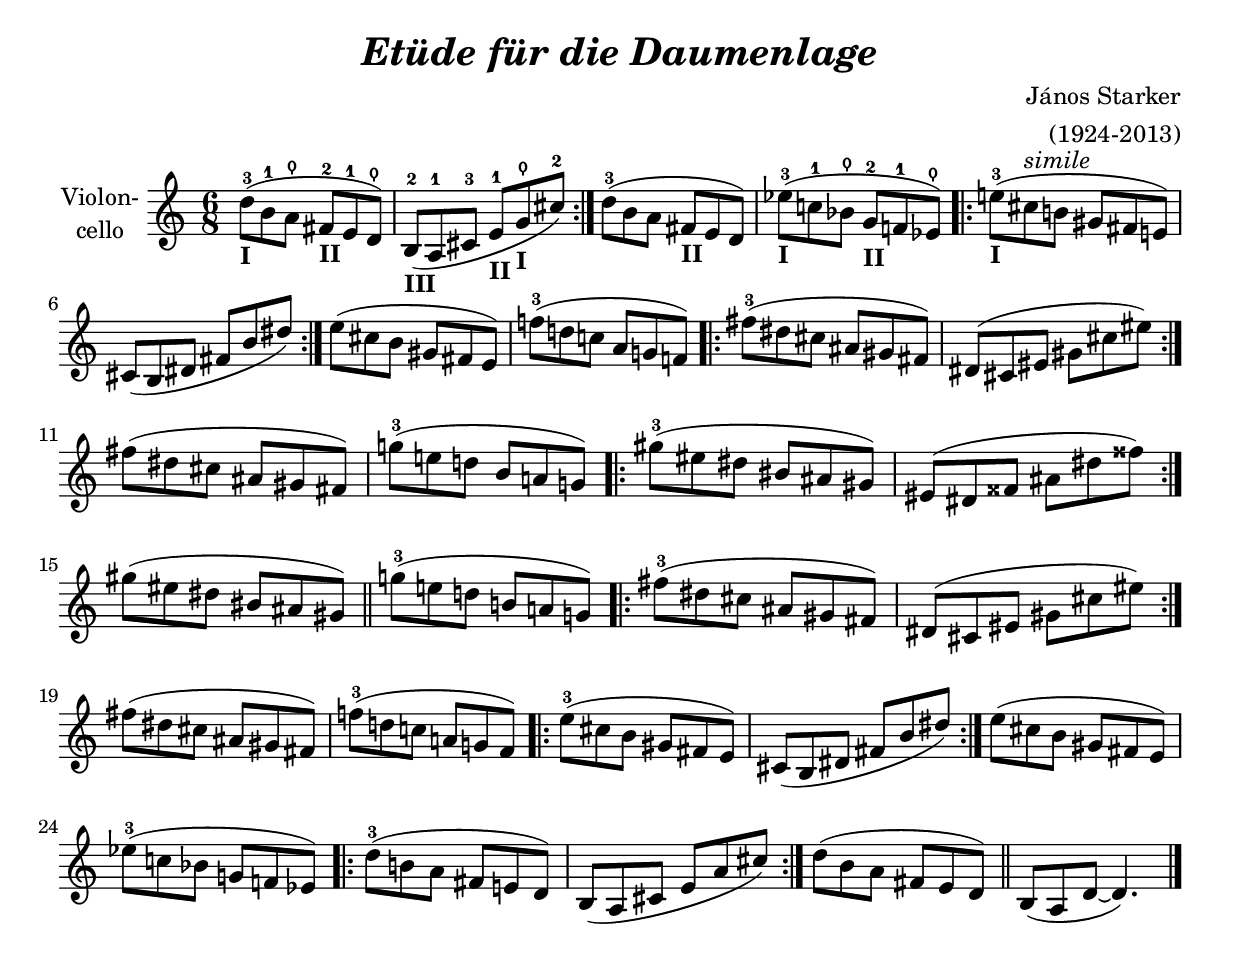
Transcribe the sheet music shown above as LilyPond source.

\version "2.14.2"
\include "deutsch.ly"

#(set-global-staff-size 21)

\header {
  title     = \markup \bold \italic "Etüde für die Daumenlage"
  composer  = "János Starker"
  arranger  = "(1924-2013)"
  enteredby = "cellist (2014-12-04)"
}

voiceconsts = {
  \key c \major
  \clef "treble"
  \time 6/8
  %\numericTimeSignature
  \compressFullBarRests
}

milo = "drawbar organ"

na   = \markup \bold "I"
nb   = \markup \bold "II"
nc   = \markup \bold "III"
simi = \markup \italic "simile"

va = \relative c'' {
   \voiceconsts

   \repeat volta 2 {
     d8(-3_\na h-1 a\thumb fis-2_\nb e-1 d)\thumb
     h(-2_\nc a-1 cis-3 e-1_\nb g\thumb_\na cis)-2
   }
   d(-3 h a fis_\nb e d)
     es'(-3_\na c!-1 b\thumb g-2_\nb f!-1 es!)\thumb

   \repeat volta 2 {
     e'!(-3_\na cis^\simi h! gis fis e!)
     cis( h dis fis h dis)
   }
   e( cis h gis fis e) 
   f'!(-3 d! c! a g! f!)

   \repeat volta 2 {
     fis'(-3 dis cis ais gis fis)
     dis( cis eis gis cis eis)
   }
   fis( dis cis ais gis fis)
   g'!(-3 e! d! h a! g!)

   \repeat volta 2 {
     gis'(-3 eis dis his ais gis)
     eis( dis fisis ais dis fisis)
   }
   gis( eis dis his ais gis) \bar "||"
   g'!(-3 e! d! h! a! g!)

   \repeat volta 2 {
     fis'(-3 dis cis ais gis fis)
     dis( cis eis gis cis eis)
   }
   fis( dis cis ais gis fis)
   f'!(-3 d! c! a! g! f)

   \repeat volta 2 {
     e'(-3 cis h gis fis e)
     cis( h dis fis h dis)
   }
   e( cis h gis fis e)
   es'(-3 c! b g! f! es)

   \repeat volta 2 {
     d'(-3 h! a fis e! d)
     h( a cis e a cis)
   }
   d( h a fis e d) \bar "||"
   h( a d~ d4.) \bar "|."
}


music = \new StaffGroup <<
      \new Staff {
        \set Staff.midiInstrument = \milo
        \set Staff.instrumentName = \markup \center-column { "Violon-" "cello" }
        \transpose c c { \va }
      }
>>

\book {
  \score {
   \music
    \layout {}
  }

  \score {
    \unfoldRepeats \music

    \midi {
      \context {
        \Score
      }
    }
  }
}
